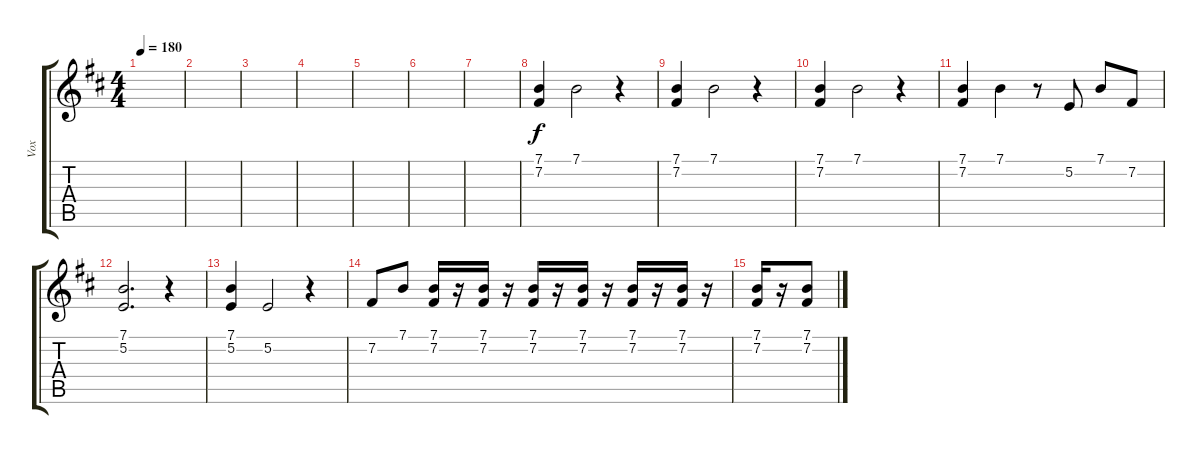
\track ("Vox" "Vox") {instrument altosax}
\staff {score tabs}
\tuning (E4 B3 G3 D3 A2 E2) {hide}
\ts (4 4)
\tempo 180
\clef g2
\ks d
|
|
|
|
|
|
|
(7.1 7.2).4 7.1.2 r.4 |
(7.1 7.2).4 7.1.2 r.4 |
(7.1 7.2).4 7.1.2 r.4 |
(7.1 7.2).4 7.1.4 r.8 5.2.8 7.1.8 7.2.8 |
(7.1 5.2).2{d} r.4 |
(7.1 5.2).4 5.2.2 r.4 |
7.2.8 7.1.8 (7.1 7.2).16 r.16 (7.1 7.2).16 r.16 (7.1 7.2).16 r.16 (7.1 7.2).16 r.16 (7.1 7.2).16 r.16 (7.1 7.2).16 r.16 |
(7.1 7.2).16 r.16 (7.1 7.2).8
